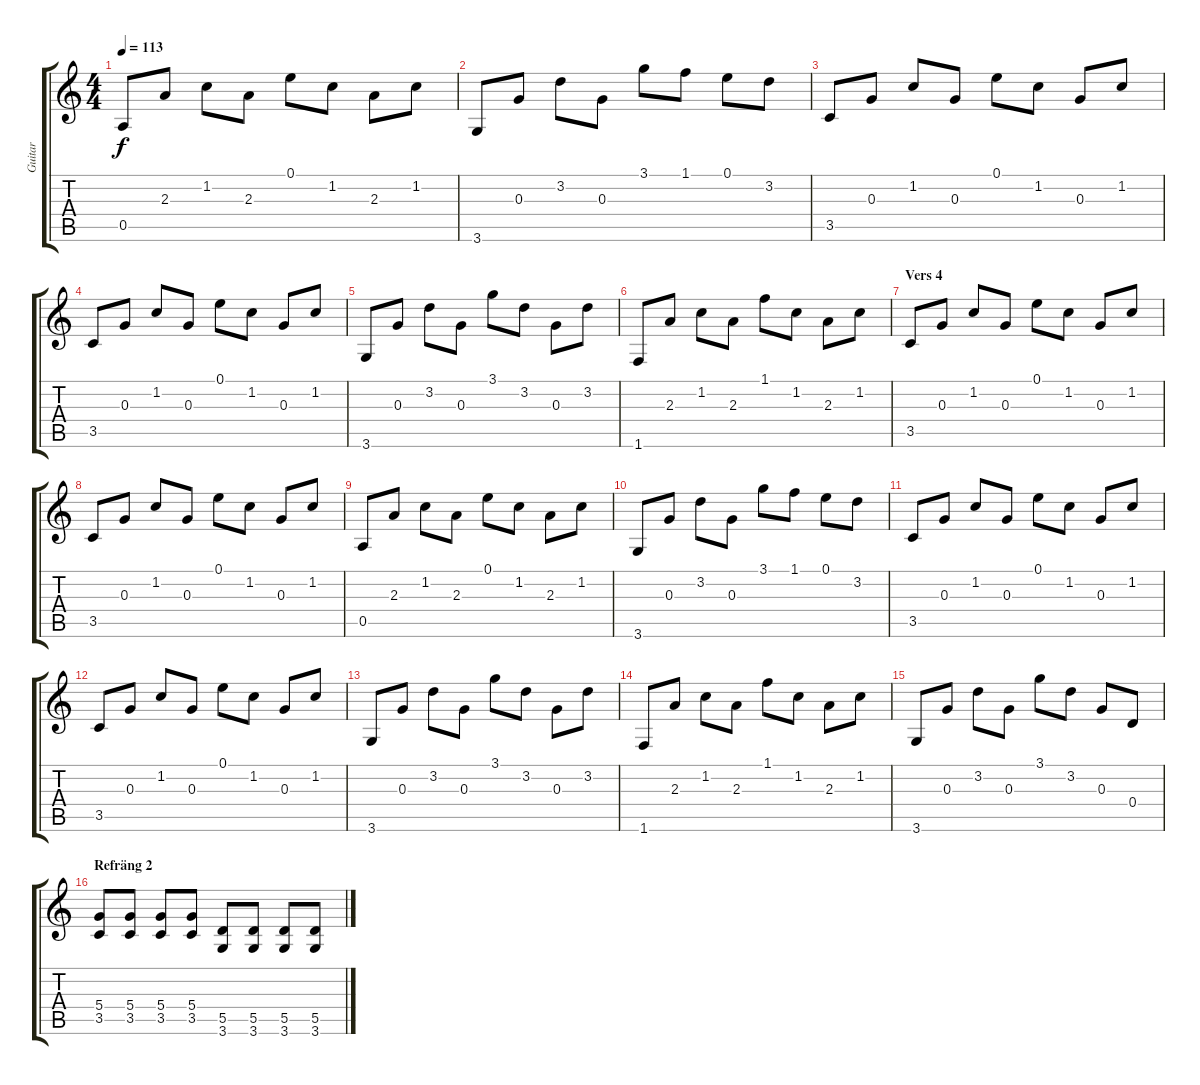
\track ("Guitar" "Guitar") {instrument acousticguitarnylon}
\staff {score tabs}
\tuning (E4 B3 G3 D3 A2 E2) {hide}
\ts (4 4)
\tempo 113
\clef g2
\ks c
0.5.8{dy f} 2.3.8 1.2.8 2.3.8 0.1.8 1.2.8 2.3.8 1.2.8 |
3.6.8 0.3.8 3.2.8 0.3.8 3.1.8 1.1.8 0.1.8 3.2.8 |
3.5.8 0.3.8 1.2.8 0.3.8 0.1.8 1.2.8 0.3.8 1.2.8 |
3.5.8 0.3.8 1.2.8 0.3.8 0.1.8 1.2.8 0.3.8 1.2.8 |
3.6.8 0.3.8 3.2.8 0.3.8 3.1.8 3.2.8 0.3.8 3.2.8 |
1.6.8 2.3.8 1.2.8 2.3.8 1.1.8 1.2.8 2.3.8 1.2.8 |
\section ("" "Vers 4")
3.5.8 0.3.8 1.2.8 0.3.8 0.1.8 1.2.8 0.3.8 1.2.8 |
3.5.8 0.3.8 1.2.8 0.3.8 0.1.8 1.2.8 0.3.8 1.2.8 |
0.5.8 2.3.8 1.2.8 2.3.8 0.1.8 1.2.8 2.3.8 1.2.8 |
3.6.8 0.3.8 3.2.8 0.3.8 3.1.8 1.1.8 0.1.8 3.2.8 |
3.5.8 0.3.8 1.2.8 0.3.8 0.1.8 1.2.8 0.3.8 1.2.8 |
3.5.8 0.3.8 1.2.8 0.3.8 0.1.8 1.2.8 0.3.8 1.2.8 |
3.6.8 0.3.8 3.2.8 0.3.8 3.1.8 3.2.8 0.3.8 3.2.8 |
1.6.8 2.3.8 1.2.8 2.3.8 1.1.8 1.2.8 2.3.8 1.2.8 |
3.6.8 0.3.8 3.2.8 0.3.8 3.1.8 3.2.8 0.3.8 0.4.8 |
\section ("" "Refräng 2")
(5.4 3.5).8 (5.4 3.5).8 (5.4 3.5).8 (5.4 3.5).8 (5.5 3.6).8 (5.5 3.6).8 (5.5 3.6).8 (5.5 3.6).8
